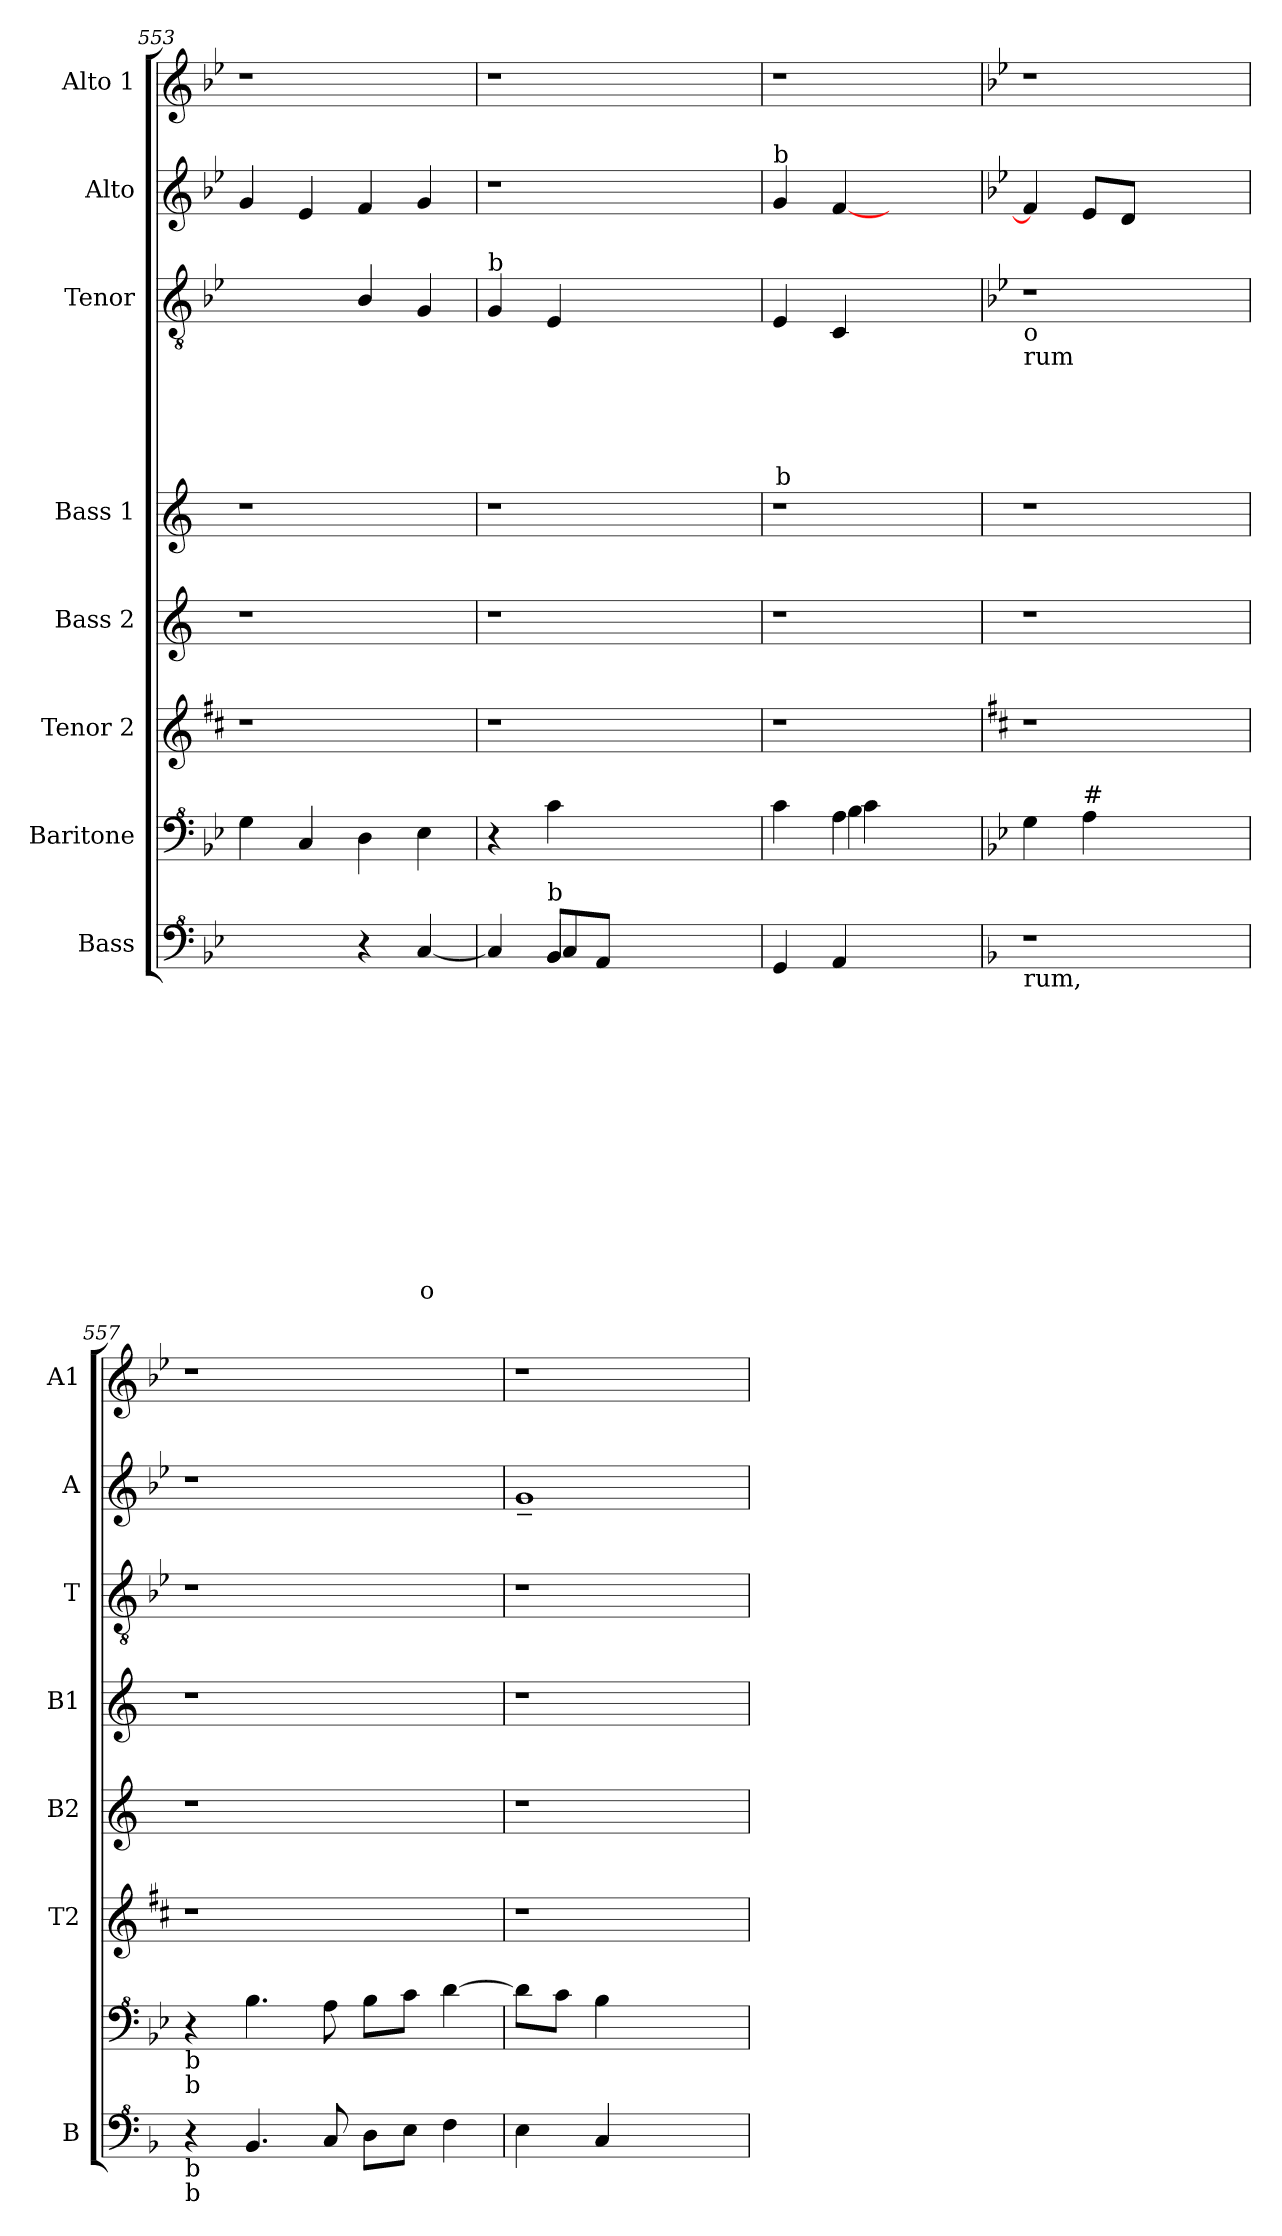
**kern	**text	**text	**text	**text	**text	**text	**text	**text	**text	**text	**text	**text	**text	**kern	**kern	**kern	**kern	**kern	**text	**text	**text	**text	**text	**kern	**kern
*part8	*part8	*part8	*part8	*part8	*part8	*part8	*part8	*part8	*part8	*part8	*part8	*part8	*part8	*part7	*part6	*part5	*part4	*part3	*part3	*part3	*part3	*part3	*part3	*part2	*part1
*staff8	*staff8	*staff8	*staff8	*staff8	*staff8	*staff8	*staff8	*staff8	*staff8	*staff8	*staff8	*staff8	*staff8	*staff7	*staff6	*staff5	*staff4	*staff3	*staff3	*staff3	*staff3	*staff3	*staff3	*staff2	*staff1
*I"Bass	*	*	*	*	*	*	*	*	*	*	*	*	*	*I"Baritone	*I"Tenor 2	*I"Bass 2	*I"Bass 1	*I"Tenor	*	*	*	*	*	*I"Alto	*I"Alto 1
*I'B	*	*	*	*	*	*	*	*	*	*	*	*	*	*	*I'T2	*I'B2	*I'B1	*I'T	*	*	*	*	*	*I'A	*I'A1
*clefF^4	*	*	*	*	*	*	*	*	*	*	*	*	*	*clefF^4	*clefG2	*clefG2	*clefG2	*clefGv2	*	*	*	*	*	*clefG2	*clefG2
*	*	*	*	*	*	*	*	*	*	*	*	*	*	*	*ITrd1c2	*	*	*ITrd1c2	*	*	*	*	*	*ITrd1c2	*ITrd1c2
*k[b-e-]	*	*	*	*	*	*	*	*	*	*	*	*	*	*k[b-e-]	*k[]	*k[]	*k[]	*k[b-e-a-d-]	*	*	*	*	*	*k[b-e-a-d-]	*k[b-e-a-d-]
*B-:	*	*	*	*	*	*	*	*	*	*	*	*	*	*B-:	*C:	*C:	*C:	*A-:	*	*	*	*	*	*A-:	*A-:
=553	=553	=553	=553	=553	=553	=553	=553	=553	=553	=553	=553	=553	=553	=553	=553	=553	=553	=553	=553	=553	=553	=553	=553	=553	=553
2ryy	.	.	.	.	.	.	.	.	.	.	.	.	.	4g\	1r	1r	1r	2ryy	.	.	.	.	.	4f/	1r
.	.	.	.	.	.	.	.	.	.	.	.	.	.	4c/	.	.	.	.	.	.	.	.	.	4d-/	.
4r	.	.	.	.	.	.	.	.	.	.	.	.	.	4d\	.	.	.	4A-/	.	.	.	.	.	4e-/	.
!	!	!	!	!	!	!	!	!	!	!	!	!	!LO:LY:b:rj	!	!	!	!	!	!	!	!	!	!	!	!
[<4c/	.	.	.	.	.	.	.	.	.	.	.	.	o	4e-\	.	.	.	4F/	.	.	.	.	.	4f/	.
=554	=554	=554	=554	=554	=554	=554	=554	=554	=554	=554	=554	=554	=554	=554	=554	=554	=554	=554	=554	=554	=554	=554	=554	=554	=554
*^	*	*	*	*	*	*	*	*	*	*	*	*	*	*	*	*	*	*	*	*	*	*	*	*	*
*	*^	*	*	*	*	*	*	*	*	*	*	*	*	*	*	*	*	*	*	*	*	*	*	*	*	*
*	*	*^	*	*	*	*	*	*	*	*	*	*	*	*	*	*	*	*	*	*	*	*	*	*	*	*	*
!	!	!	!	!	!	!	!	!	!	!	!	!	!	!	!	!	!	!	!	!	!LO:TX:a:t=b	!	!	!	!	!	!	!
4c/]	4ryy	4ryy	4ryy	.	.	.	.	.	.	.	.	.	.	.	.	.	4r	1r	1r	1r	4F/	.	.	.	.	.	1r	1r
!LO:TX:a:t=b	!	!	!	!	!	!	!	!	!	!	!	!	!	!	!	!	!	!	!	!	!	!	!	!	!	!	!	!
16.ryy	8B-/L	4B-/	4c/	.	.	.	.	.	.	.	.	.	.	.	.	.	4cc\	.	.	.	4D-/	.	.	.	.	.	.	.
2ryy	.	.	.	.	.	.	.	.	.	.	.	.	.	.	.	.	.	.	.	.	.	.	.	.	.	.	.	.
.	8A/J	.	.	.	.	.	.	.	.	.	.	.	.	.	.	.	.	.	.	.	.	.	.	.	.	.	.	.
.	2ryy	2ryy	2ryy	.	.	.	.	.	.	.	.	.	.	.	.	.	2ryy	.	.	.	2ryy	.	.	.	.	.	.	.
8ryy	.	.	.	.	.	.	.	.	.	.	.	.	.	.	.	.	.	.	.	.	.	.	.	.	.	.	.	.
32ryy	.	.	.	.	.	.	.	.	.	.	.	.	.	.	.	.	.	.	.	.	.	.	.	.	.	.	.	.
*v	*v	*v	*v	*	*	*	*	*	*	*	*	*	*	*	*	*	*	*	*	*	*	*	*	*	*	*	*	*
=555	=555	=555	=555	=555	=555	=555	=555	=555	=555	=555	=555	=555	=555	=555	=555	=555	=555	=555	=555	=555	=555	=555	=555	=555	=555
*	*	*	*	*	*	*	*	*	*	*	*	*	*	*^	*	*	*	*	*	*	*	*	*	*	*
*	*	*	*	*	*	*	*	*	*	*	*	*	*	*	*^	*	*	*	*	*	*	*	*	*	*	*
!	!	!	!	!	!	!	!	!	!	!	!	!	!	!	!	!	!	!	!	!	!	!	!	!	!	!LO:TX:a:t=b	!
!	!	!	!	!	!	!	!	!	!	!	!	!	!	!	!	!	!	!	!	!	!	!	!	!	!LO:LY:b:rj	!	!
4G/	.	.	.	.	.	.	.	.	.	.	.	.	.	4cc\	4ryy	4ryy	1r	1r	1r	4D-/	.	.	.	.	b	4f/	1r
4A/	.	.	.	.	.	.	.	.	.	.	.	.	.	4a\	4b-\	4cc\	.	.	.	4BB-/	.	.	.	.	.	[<4e-/	.
2ryy	.	.	.	.	.	.	.	.	.	.	.	.	.	2ryy	2ryy	2ryy	.	.	.	2ryy	.	.	.	.	.	2ryy	.
*	*	*	*	*	*	*	*	*	*	*	*	*	*	*v	*v	*v	*	*	*	*	*	*	*	*	*	*	*
=556	=556	=556	=556	=556	=556	=556	=556	=556	=556	=556	=556	=556	=556	=556	=556	=556	=556	=556	=556	=556	=556	=556	=556	=556	=556
*k[b-]	*	*	*	*	*	*	*	*	*	*	*	*	*	*	*	*	*	*	*	*	*	*	*	*	*
*F:	*	*	*	*	*	*	*	*	*	*	*	*	*	*	*	*	*	*	*	*	*	*	*	*	*
*	*	*	*	*	*	*	*	*	*	*	*	*	*	*^	*	*	*	*	*	*	*	*	*	*	*
*	*	*	*	*	*	*	*	*	*	*	*	*	*	*	*^	*	*	*	*	*	*	*	*	*	*	*
!	!	!	!	!	!	!	!	!	!	!	!	!	!	!	!	!	!	!	!	!LO:TX:b:t=o	!	!	!	!	!	!	!
!	!	!	!	!	!	!	!	!	!	!	!	!	!	!	!	!	!	!	!	!LO:TX:b:t=rum	!	!	!	!	!	!	!
!LO:TX:b:t=rum,	!	!	!	!	!	!	!	!	!	!	!	!	!	!	!	!	!	!	!	!	!	!	!	!	!	!	!
*	*	*	*	*	*	*	*	*	*	*	*	*	*	*v	*v	*v	*	*	*	*	*	*	*	*	*	*	*
1r	.	.	.	.	.	.	.	.	.	.	.	.	.	4g\	1r	1r	1r	1r	.	.	.	.	.	4e-/]	1r
!	!	!	!	!	!	!	!	!	!	!	!	!	!	!LO:TX:a:t=#	!	!	!	!	!	!	!	!	!	!	!
.	.	.	.	.	.	.	.	.	.	.	.	.	.	4a\	.	.	.	.	.	.	.	.	.	8d-/L	.
.	.	.	.	.	.	.	.	.	.	.	.	.	.	.	.	.	.	.	.	.	.	.	.	8c/J	.
.	.	.	.	.	.	.	.	.	.	.	.	.	.	2ryy	.	.	.	.	.	.	.	.	.	2ryy	.
!!LO:LB:g=z
=557	=557	=557	=557	=557	=557	=557	=557	=557	=557	=557	=557	=557	=557	=557	=557	=557	=557	=557	=557	=557	=557	=557	=557	=557	=557
!	!	!	!	!	!	!	!	!	!	!	!	!	!	!LO:TX:b:t=b	!	!	!	!	!	!	!	!	!	!	!
!	!	!	!	!	!	!	!	!	!	!	!	!	!	!LO:TX:b:t=b	!	!	!	!	!	!	!	!	!	!	!
!LO:TX:b:t=b	!	!	!	!	!	!	!	!	!	!	!	!	!	!	!	!	!	!	!	!	!	!	!	!	!
!LO:TX:b:t=b	!	!	!	!	!	!	!	!	!	!	!	!	!	!	!	!	!	!	!	!	!	!	!	!	!
4r	.	.	.	.	.	.	.	.	.	.	.	.	.	4r	1r	1r	1r	1r	.	.	.	.	.	1r	1r
4.B-/	.	.	.	.	.	.	.	.	.	.	.	.	.	4.b-\	.	.	.	.	.	.	.	.	.	.	.
8c/	.	.	.	.	.	.	.	.	.	.	.	.	.	8a\	.	.	.	.	.	.	.	.	.	.	.
8d\L	.	.	.	.	.	.	.	.	.	.	.	.	.	8b-\L	.	.	.	.	.	.	.	.	.	.	.
8e\J	.	.	.	.	.	.	.	.	.	.	.	.	.	8cc\J	.	.	.	.	.	.	.	.	.	.	.
4f\	.	.	.	.	.	.	.	.	.	.	.	.	.	[>4dd\	4ryy	4ryy	4ryy	4ryy	.	.	.	.	.	4ryy	4ryy
=558	=558	=558	=558	=558	=558	=558	=558	=558	=558	=558	=558	=558	=558	=558	=558	=558	=558	=558	=558	=558	=558	=558	=558	=558	=558
4e\	.	.	.	.	.	.	.	.	.	.	.	.	.	8dd\L]	1r	1r	1r	1r	.	.	.	.	.	1f~<	1r
.	.	.	.	.	.	.	.	.	.	.	.	.	.	8cc\J	.	.	.	.	.	.	.	.	.	.	.
4c/	.	.	.	.	.	.	.	.	.	.	.	.	.	4b-\	.	.	.	.	.	.	.	.	.	.	.
2ryy	.	.	.	.	.	.	.	.	.	.	.	.	.	2ryy	.	.	.	.	.	.	.	.	.	.	.
=	=	=	=	=	=	=	=	=	=	=	=	=	=	=	=	=	=	=	=	=	=	=	=	=	=
*-	*-	*-	*-	*-	*-	*-	*-	*-	*-	*-	*-	*-	*-	*-	*-	*-	*-	*-	*-	*-	*-	*-	*-	*-	*-
